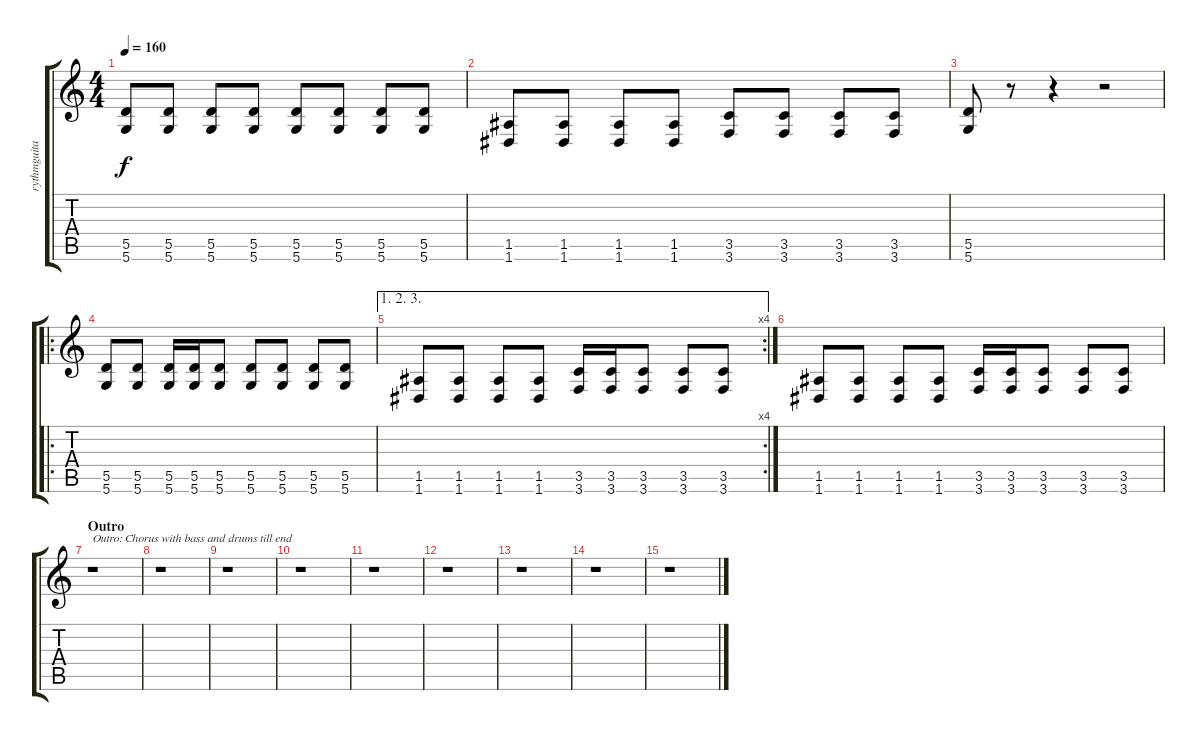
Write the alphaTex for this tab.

\track ("rythmguitar" "rythmguita") {instrument overdrivenguitar}
\staff {score tabs}
\tuning (E4 B3 G3 D3 A2 D2) {hide}
\ts (4 4)
\tempo 160
\clef g2
\ks c
(5.5 5.6).8{dy f} (5.5 5.6).8 (5.5 5.6).8 (5.5 5.6).8 (5.5 5.6).8 (5.5 5.6).8 (5.5 5.6).8 (5.5 5.6).8 |
(1.5 1.6).8 (1.5 1.6).8 (1.5 1.6).8 (1.5 1.6).8 (3.5 3.6).8 (3.5 3.6).8 (3.5 3.6).8 (3.5 3.6).8 |
(5.5 5.6).8 r.8 r.4 r.2 |
\ro
(5.5 5.6).8 (5.5 5.6).8 (5.5 5.6).16 (5.5 5.6).16 (5.5 5.6).8 (5.5 5.6).8 (5.5 5.6).8 (5.5 5.6).8 (5.5 5.6).8 |
\ae (1 2 3)
\rc 4
(1.5 1.6).8 (1.5 1.6).8 (1.5 1.6).8 (1.5 1.6).8 (3.5 3.6).16 (3.5 3.6).16 (3.5 3.6).8 (3.5 3.6).8 (3.5 3.6).8 |
(1.5 1.6).8 (1.5 1.6).8 (1.5 1.6).8 (1.5 1.6).8 (3.5 3.6).16 (3.5 3.6).16 (3.5 3.6).8 (3.5 3.6).8 (3.5 3.6).8 |
\section ("" "Outro")
r.1{txt "Outro: Chorus with bass and drums till end"} |
r.1 |
r.1 |
r.1 |
r.1 |
r.1 |
r.1 |
r.1 |
r.1
